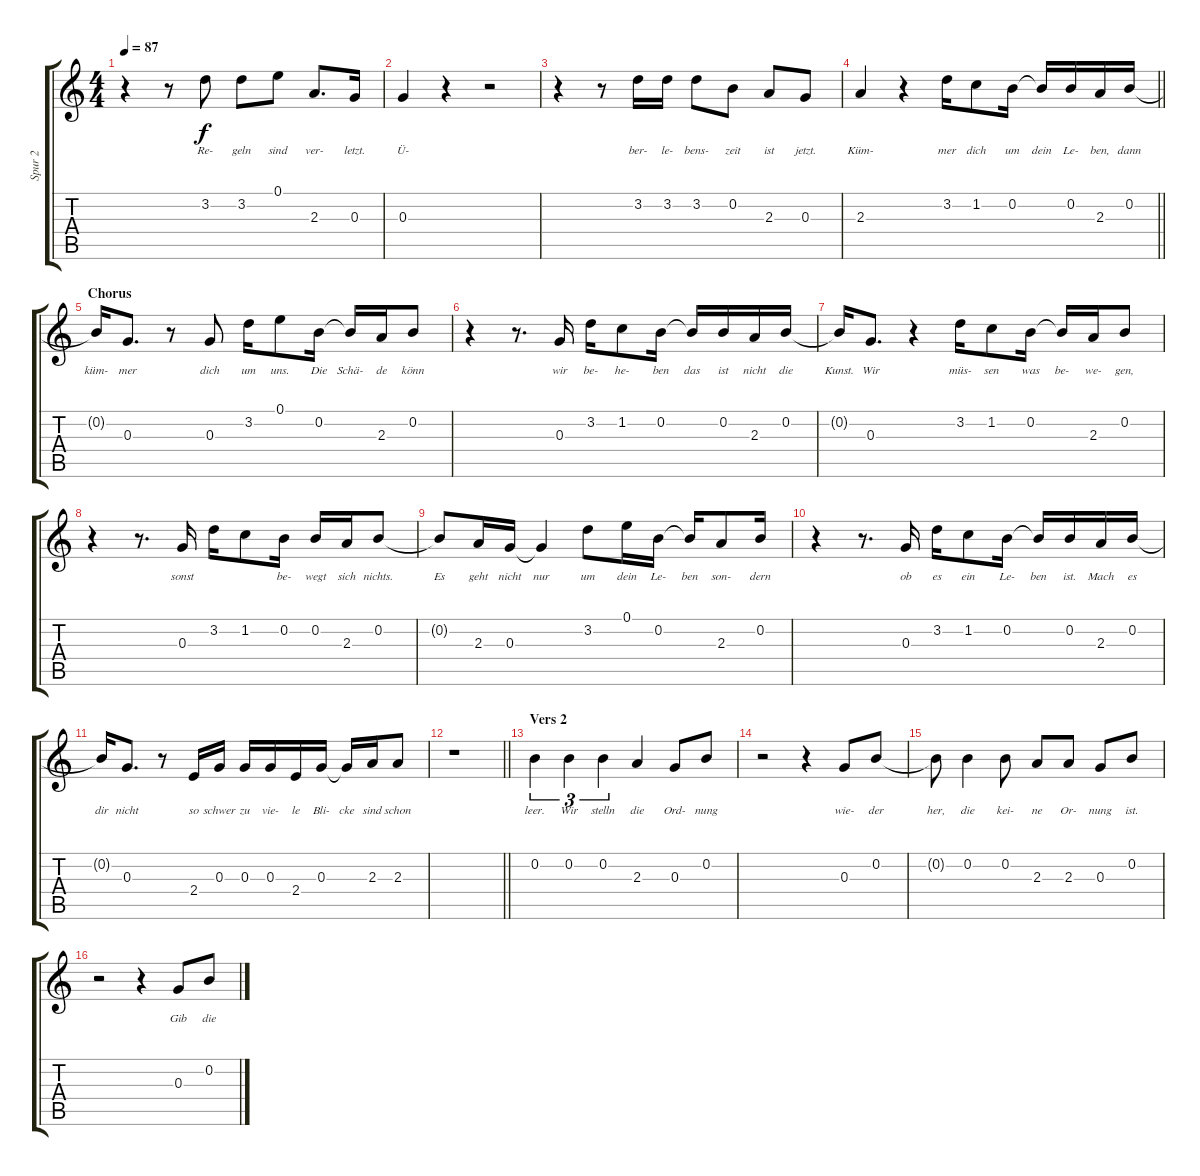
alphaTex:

\track ("Spur 2" "Spur 2") {instrument acousticguitarsteel}
\staff {score tabs}
\tuning (E4 B3 G3 D3 A2 E2) {hide}
\ts (4 4)
\tempo 87
\clef g2
\ks c
r.4{dy f} r.8 3.2.8{lyrics (0 "Re-") lyrics (1 "") lyrics (2 "") lyrics (3 "") lyrics (4 "")} 3.2.8{lyrics (0 "geln") lyrics (1 "") lyrics (2 "") lyrics (3 "") lyrics (4 "")} 0.1.8{lyrics (0 "sind") lyrics (1 "") lyrics (2 "") lyrics (3 "") lyrics (4 "")} 2.3.8{d lyrics (0 "ver-") lyrics (1 "") lyrics (2 "") lyrics (3 "") lyrics (4 "")} 0.3.16{lyrics (0 "letzt.") lyrics (1 "") lyrics (2 "") lyrics (3 "") lyrics (4 "")} |
0.3.4{lyrics (0 "Ü-") lyrics (1 "") lyrics (2 "") lyrics (3 "") lyrics (4 "")} r.4 r.2 |
r.4 r.8 3.2.16{lyrics (0 "ber-") lyrics (1 "") lyrics (2 "") lyrics (3 "") lyrics (4 "")} 3.2.16{lyrics (0 "le-") lyrics (1 "") lyrics (2 "") lyrics (3 "") lyrics (4 "")} 3.2.8{lyrics (0 "bens-") lyrics (1 "") lyrics (2 "") lyrics (3 "") lyrics (4 "")} 0.2.8{lyrics (0 "zeit") lyrics (1 "") lyrics (2 "") lyrics (3 "") lyrics (4 "")} 2.3.8{lyrics (0 "ist") lyrics (1 "") lyrics (2 "") lyrics (3 "") lyrics (4 "")} 0.3.8{lyrics (0 "jetzt.") lyrics (1 "") lyrics (2 "") lyrics (3 "") lyrics (4 "")} |
\barLineRight lightlight
2.3.4{lyrics (0 "Küm-") lyrics (1 "") lyrics (2 "") lyrics (3 "") lyrics (4 "")} r.4 3.2.16{lyrics (0 "mer") lyrics (1 "") lyrics (2 "") lyrics (3 "") lyrics (4 "")} 1.2.8{lyrics (0 "dich") lyrics (1 "") lyrics (2 "") lyrics (3 "") lyrics (4 "")} 0.2.16{lyrics (0 "um") lyrics (1 "") lyrics (2 "") lyrics (3 "") lyrics (4 "")} 0.2{t}.16{lyrics (0 "dein") lyrics (1 "") lyrics (2 "") lyrics (3 "") lyrics (4 "")} 0.2.16{lyrics (0 "Le-") lyrics (1 "") lyrics (2 "") lyrics (3 "") lyrics (4 "")} 2.3.16{lyrics (0 "ben,") lyrics (1 "") lyrics (2 "") lyrics (3 "") lyrics (4 "")} 0.2.16{lyrics (0 "dann") lyrics (1 "") lyrics (2 "") lyrics (3 "") lyrics (4 "")} |
\section ("" "Chorus")
0.2{t}.16{lyrics (0 "küm-") lyrics (1 "") lyrics (2 "") lyrics (3 "") lyrics (4 "")} 0.3.8{d lyrics (0 "mer") lyrics (1 "") lyrics (2 "") lyrics (3 "") lyrics (4 "")} r.8 0.3.8{lyrics (0 "dich") lyrics (1 "") lyrics (2 "") lyrics (3 "") lyrics (4 "")} 3.2.16{lyrics (0 "um") lyrics (1 "") lyrics (2 "") lyrics (3 "") lyrics (4 "")} 0.1.8{lyrics (0 "uns.") lyrics (1 "") lyrics (2 "") lyrics (3 "") lyrics (4 "")} 0.2.16{lyrics (0 "Die") lyrics (1 "") lyrics (2 "") lyrics (3 "") lyrics (4 "")} 0.2{t}.16{lyrics (0 "Schä-") lyrics (1 "") lyrics (2 "") lyrics (3 "") lyrics (4 "")} 2.3.16{lyrics (0 "de") lyrics (1 "") lyrics (2 "") lyrics (3 "") lyrics (4 "")} 0.2.8{lyrics (0 "könn") lyrics (1 "") lyrics (2 "") lyrics (3 "") lyrics (4 "")} |
r.4 r.8{d} 0.3.16{lyrics (0 "wir") lyrics (1 "") lyrics (2 "") lyrics (3 "") lyrics (4 "")} 3.2.16{lyrics (0 "be-") lyrics (1 "") lyrics (2 "") lyrics (3 "") lyrics (4 "")} 1.2.8{lyrics (0 "he-") lyrics (1 "") lyrics (2 "") lyrics (3 "") lyrics (4 "")} 0.2.16{lyrics (0 "ben") lyrics (1 "") lyrics (2 "") lyrics (3 "") lyrics (4 "")} 0.2{t}.16{lyrics (0 "das") lyrics (1 "") lyrics (2 "") lyrics (3 "") lyrics (4 "")} 0.2.16{lyrics (0 "ist") lyrics (1 "") lyrics (2 "") lyrics (3 "") lyrics (4 "")} 2.3.16{lyrics (0 "nicht") lyrics (1 "") lyrics (2 "") lyrics (3 "") lyrics (4 "")} 0.2.16{lyrics (0 "die") lyrics (1 "") lyrics (2 "") lyrics (3 "") lyrics (4 "")} |
0.2{t}.16{lyrics (0 "Kunst.") lyrics (1 "") lyrics (2 "") lyrics (3 "") lyrics (4 "")} 0.3.8{d lyrics (0 "Wir") lyrics (1 "") lyrics (2 "") lyrics (3 "") lyrics (4 "")} r.4 3.2.16{lyrics (0 "müs-") lyrics (1 "") lyrics (2 "") lyrics (3 "") lyrics (4 "")} 1.2.8{lyrics (0 "sen") lyrics (1 "") lyrics (2 "") lyrics (3 "") lyrics (4 "")} 0.2.16{lyrics (0 "was") lyrics (1 "") lyrics (2 "") lyrics (3 "") lyrics (4 "")} 0.2{t}.16{lyrics (0 "be-") lyrics (1 "") lyrics (2 "") lyrics (3 "") lyrics (4 "")} 2.3.16{lyrics (0 "we-") lyrics (1 "") lyrics (2 "") lyrics (3 "") lyrics (4 "")} 0.2.8{lyrics (0 "gen,") lyrics (1 "") lyrics (2 "") lyrics (3 "") lyrics (4 "")} |
r.4 r.8{d} 0.3.16{lyrics (0 "sonst") lyrics (1 "") lyrics (2 "") lyrics (3 "") lyrics (4 "")} 3.2.16{lyrics (0 "") lyrics (1 "") lyrics (2 "") lyrics (3 "") lyrics (4 "")} 1.2.8{lyrics (0 "") lyrics (1 "") lyrics (2 "") lyrics (3 "") lyrics (4 "")} 0.2.16{lyrics (0 "be-") lyrics (1 "") lyrics (2 "") lyrics (3 "") lyrics (4 "")} 0.2.16{lyrics (0 "wegt") lyrics (1 "") lyrics (2 "") lyrics (3 "") lyrics (4 "")} 2.3.16{lyrics (0 "sich") lyrics (1 "") lyrics (2 "") lyrics (3 "") lyrics (4 "")} 0.2.8{lyrics (0 "nichts.") lyrics (1 "") lyrics (2 "") lyrics (3 "") lyrics (4 "")} |
0.2{t}.8{lyrics (0 "Es") lyrics (1 "") lyrics (2 "") lyrics (3 "") lyrics (4 "")} 2.3.16{lyrics (0 "geht") lyrics (1 "") lyrics (2 "") lyrics (3 "") lyrics (4 "")} 0.3.16{lyrics (0 "nicht") lyrics (1 "") lyrics (2 "") lyrics (3 "") lyrics (4 "")} 0.3{t}.4{lyrics (0 "nur") lyrics (1 "") lyrics (2 "") lyrics (3 "") lyrics (4 "")} 3.2.8{lyrics (0 "um") lyrics (1 "") lyrics (2 "") lyrics (3 "") lyrics (4 "")} 0.1.16{lyrics (0 "dein") lyrics (1 "") lyrics (2 "") lyrics (3 "") lyrics (4 "")} 0.2.16{lyrics (0 "Le-") lyrics (1 "") lyrics (2 "") lyrics (3 "") lyrics (4 "")} 0.2{t}.16{lyrics (0 "ben") lyrics (1 "") lyrics (2 "") lyrics (3 "") lyrics (4 "")} 2.3.8{lyrics (0 "son-") lyrics (1 "") lyrics (2 "") lyrics (3 "") lyrics (4 "")} 0.2.16{lyrics (0 "dern") lyrics (1 "") lyrics (2 "") lyrics (3 "") lyrics (4 "")} |
r.4 r.8{d} 0.3.16{lyrics (0 "ob") lyrics (1 "") lyrics (2 "") lyrics (3 "") lyrics (4 "")} 3.2.16{lyrics (0 "es") lyrics (1 "") lyrics (2 "") lyrics (3 "") lyrics (4 "")} 1.2.8{lyrics (0 "ein") lyrics (1 "") lyrics (2 "") lyrics (3 "") lyrics (4 "")} 0.2.16{lyrics (0 "Le-") lyrics (1 "") lyrics (2 "") lyrics (3 "") lyrics (4 "")} 0.2{t}.16{lyrics (0 "ben") lyrics (1 "") lyrics (2 "") lyrics (3 "") lyrics (4 "")} 0.2.16{lyrics (0 "ist.") lyrics (1 "") lyrics (2 "") lyrics (3 "") lyrics (4 "")} 2.3.16{lyrics (0 "Mach") lyrics (1 "") lyrics (2 "") lyrics (3 "") lyrics (4 "")} 0.2.16{lyrics (0 "es") lyrics (1 "") lyrics (2 "") lyrics (3 "") lyrics (4 "")} |
0.2{t}.16{lyrics (0 "dir") lyrics (1 "") lyrics (2 "") lyrics (3 "") lyrics (4 "")} 0.3.8{d lyrics (0 "nicht") lyrics (1 "") lyrics (2 "") lyrics (3 "") lyrics (4 "")} r.8 2.4.16{lyrics (0 "so") lyrics (1 "") lyrics (2 "") lyrics (3 "") lyrics (4 "")} 0.3.16{lyrics (0 "schwer") lyrics (1 "") lyrics (2 "") lyrics (3 "") lyrics (4 "")} 0.3.16{lyrics (0 "zu") lyrics (1 "") lyrics (2 "") lyrics (3 "") lyrics (4 "")} 0.3.16{lyrics (0 "vie-") lyrics (1 "") lyrics (2 "") lyrics (3 "") lyrics (4 "")} 2.4.16{lyrics (0 "le") lyrics (1 "") lyrics (2 "") lyrics (3 "") lyrics (4 "")} 0.3.16{lyrics (0 "Bli-") lyrics (1 "") lyrics (2 "") lyrics (3 "") lyrics (4 "")} 0.3{t}.16{lyrics (0 "cke") lyrics (1 "") lyrics (2 "") lyrics (3 "") lyrics (4 "")} 2.3.16{lyrics (0 "sind") lyrics (1 "") lyrics (2 "") lyrics (3 "") lyrics (4 "")} 2.3.8{lyrics (0 "schon") lyrics (1 "") lyrics (2 "") lyrics (3 "") lyrics (4 "")} |
\barLineRight lightlight
r.1 |
\section ("" "Vers 2")
0.2.4{tu (3 2) lyrics (0 "leer.") lyrics (1 "") lyrics (2 "") lyrics (3 "") lyrics (4 "")} 0.2.4{tu (3 2) lyrics (0 "Wir") lyrics (1 "") lyrics (2 "") lyrics (3 "") lyrics (4 "")} 0.2.4{tu (3 2) lyrics (0 "stelln") lyrics (1 "") lyrics (2 "") lyrics (3 "") lyrics (4 "")} 2.3.4{lyrics (0 "die") lyrics (1 "") lyrics (2 "") lyrics (3 "") lyrics (4 "")} 0.3.8{lyrics (0 "Ord-") lyrics (1 "") lyrics (2 "") lyrics (3 "") lyrics (4 "")} 0.2.8{lyrics (0 "nung") lyrics (1 "") lyrics (2 "") lyrics (3 "") lyrics (4 "")} |
r.2 r.4 0.3.8{lyrics (0 "wie-") lyrics (1 "") lyrics (2 "") lyrics (3 "") lyrics (4 "")} 0.2.8{lyrics (0 "der") lyrics (1 "") lyrics (2 "") lyrics (3 "") lyrics (4 "")} |
0.2{t}.8{lyrics (0 "her,") lyrics (1 "") lyrics (2 "") lyrics (3 "") lyrics (4 "")} 0.2.4{lyrics (0 "die") lyrics (1 "") lyrics (2 "") lyrics (3 "") lyrics (4 "")} 0.2.8{lyrics (0 "kei-") lyrics (1 "") lyrics (2 "") lyrics (3 "") lyrics (4 "")} 2.3.8{lyrics (0 "ne") lyrics (1 "") lyrics (2 "") lyrics (3 "") lyrics (4 "")} 2.3.8{lyrics (0 "Or-") lyrics (1 "") lyrics (2 "") lyrics (3 "") lyrics (4 "")} 0.3.8{lyrics (0 "nung") lyrics (1 "") lyrics (2 "") lyrics (3 "") lyrics (4 "")} 0.2.8{lyrics (0 "ist.") lyrics (1 "") lyrics (2 "") lyrics (3 "") lyrics (4 "")} |
r.2 r.4 0.3.8{lyrics (0 "Gib") lyrics (1 "") lyrics (2 "") lyrics (3 "") lyrics (4 "")} 0.2.8{lyrics (0 "die") lyrics (1 "") lyrics (2 "") lyrics (3 "") lyrics (4 "")}
